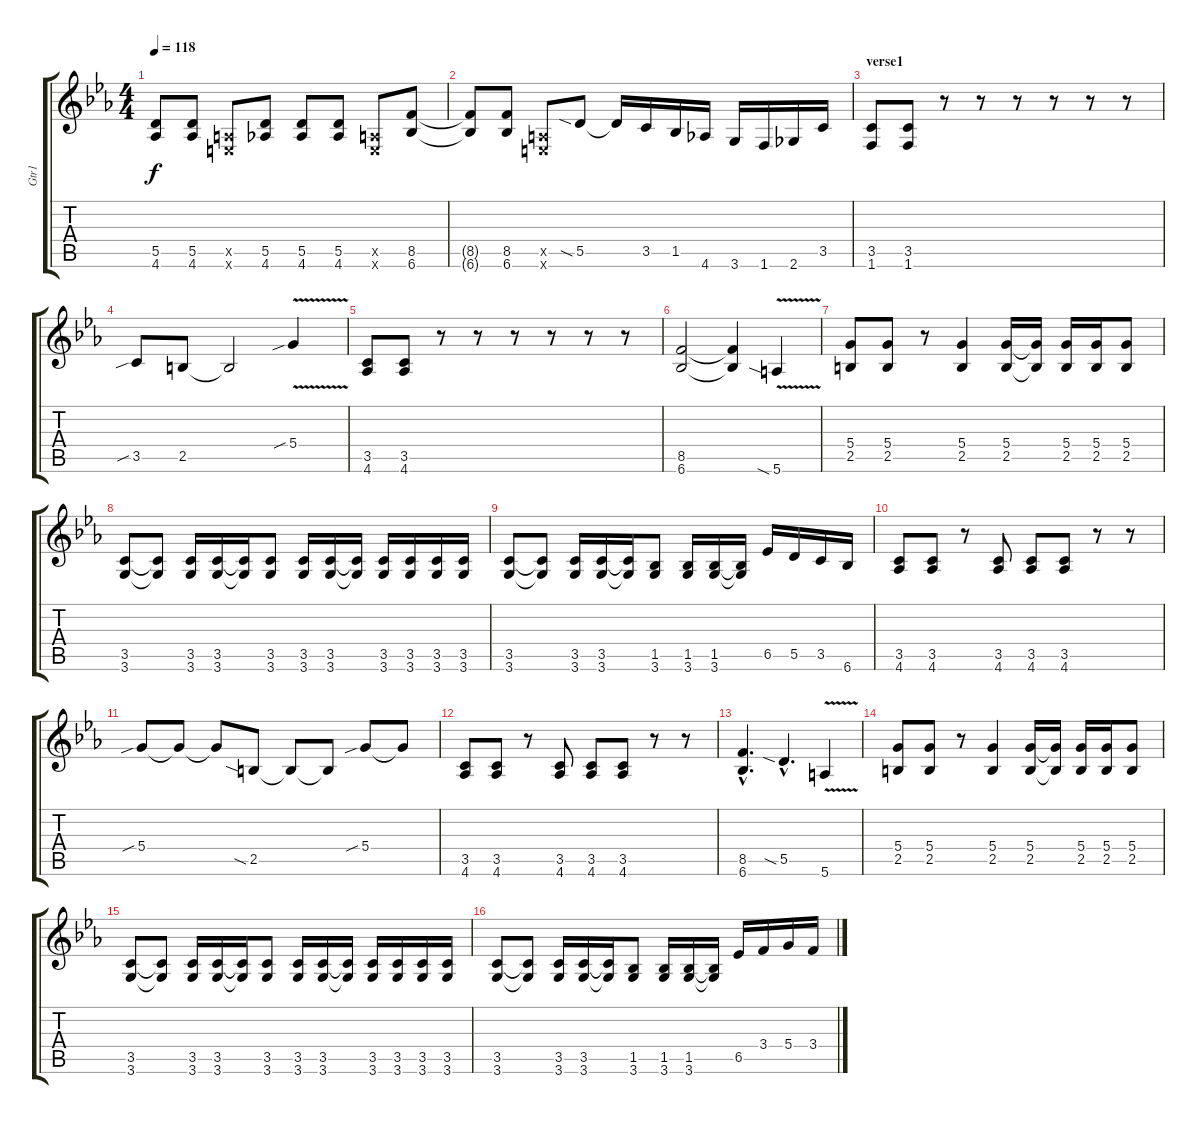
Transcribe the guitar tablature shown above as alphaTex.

\track ("Gtr1" "Gtr1") {instrument distortionguitar}
\staff {score tabs}
\tuning (E4 B3 G3 D3 A2 E2) {hide}
\ts (4 4)
\tempo 118
\clef g2
\ks cminor
(5.5 4.6).8{dy f} (5.5 4.6).8 (0.5{x} 0.6{x}).8 (5.5 4.6).8 (5.5 4.6).8 (5.5 4.6).8 (0.5{x} 0.6{x}).8 (8.5 6.6).8 |
(8.5{t} 6.6{t}).8 (8.5 6.6).8 (0.5{x} 0.6{x}).8 5.5{sia}.8 5.5{t}.16 3.5.16 1.5.16 4.6.16 3.6.16 1.6.16 2.6.16 3.5.16 |
\section ("" "verse1")
(3.5 1.6).8 (3.5 1.6).8 r.8 r.8 r.8 r.8 r.8 r.8 |
3.5{sib}.8 2.5.8 2.5{t}.2 5.4{v sib}.4 |
(3.5 4.6).8 (3.5 4.6).8 r.8 r.8 r.8 r.8 r.8 r.8 |
(8.5 6.6).2 (8.5{t} 6.6{t}).4 5.6{v sia}.4 |
(5.4 2.5).8 (5.4 2.5).8 r.8 (5.4 2.5).4 (5.4 2.5).16 (5.4{t} 2.5{t}).16 (5.4 2.5).16 (5.4 2.5).16 (5.4 2.5).8 |
(3.5 3.6).8 (3.5{t} 3.6{t}).8 (3.5 3.6).16 (3.5 3.6).16 (3.5{t} 3.6{t}).16 (3.5 3.6).8 (3.5 3.6).16 (3.5 3.6).16 (3.5{t} 3.6{t}).16 (3.5 3.6).16 (3.5 3.6).16 (3.5 3.6).16 (3.5 3.6).16 |
(3.5 3.6).8 (3.5{t} 3.6{t}).8 (3.5 3.6).16 (3.5 3.6).16 (3.5{t} 3.6{t}).16 (1.5 3.6).8 (1.5 3.6).16 (1.5 3.6).16 (1.5{t} 3.6{t}).16 6.5.16 5.5.16 3.5.16 6.6.16 |
(3.5 4.6).8 (3.5 4.6).8 r.8 (3.5 4.6).8 (3.5 4.6).8 (3.5 4.6).8 r.8 r.8 |
5.4{sib}.8 5.4{t}.8 5.4{t}.8 2.5{sia}.8 2.5{t}.8 2.5{t}.8 5.4{sib}.8 5.4{t}.8 |
(3.5 4.6).8 (3.5 4.6).8 r.8 (3.5 4.6).8 (3.5 4.6).8 (3.5 4.6).8 r.8 r.8 |
(8.5{hac} 6.6{hac}).4{d} 5.5{sia hac}.4{d} 5.6{v}.4 |
(5.4 2.5).8 (5.4 2.5).8 r.8 (5.4 2.5).4 (5.4 2.5).16 (5.4{t} 2.5{t}).16 (5.4 2.5).16 (5.4 2.5).16 (5.4 2.5).8 |
(3.5 3.6).8 (3.5{t} 3.6{t}).8 (3.5 3.6).16 (3.5 3.6).16 (3.5{t} 3.6{t}).16 (3.5 3.6).8 (3.5 3.6).16 (3.5 3.6).16 (3.5{t} 3.6{t}).16 (3.5 3.6).16 (3.5 3.6).16 (3.5 3.6).16 (3.5 3.6).16 |
(3.5 3.6).8 (3.5{t} 3.6{t}).8 (3.5 3.6).16 (3.5 3.6).16 (3.5{t} 3.6{t}).16 (1.5 3.6).8 (1.5 3.6).16 (1.5 3.6).16 (1.5{t} 3.6{t}).16 6.5.16 3.4.16 5.4.16 3.4.16
